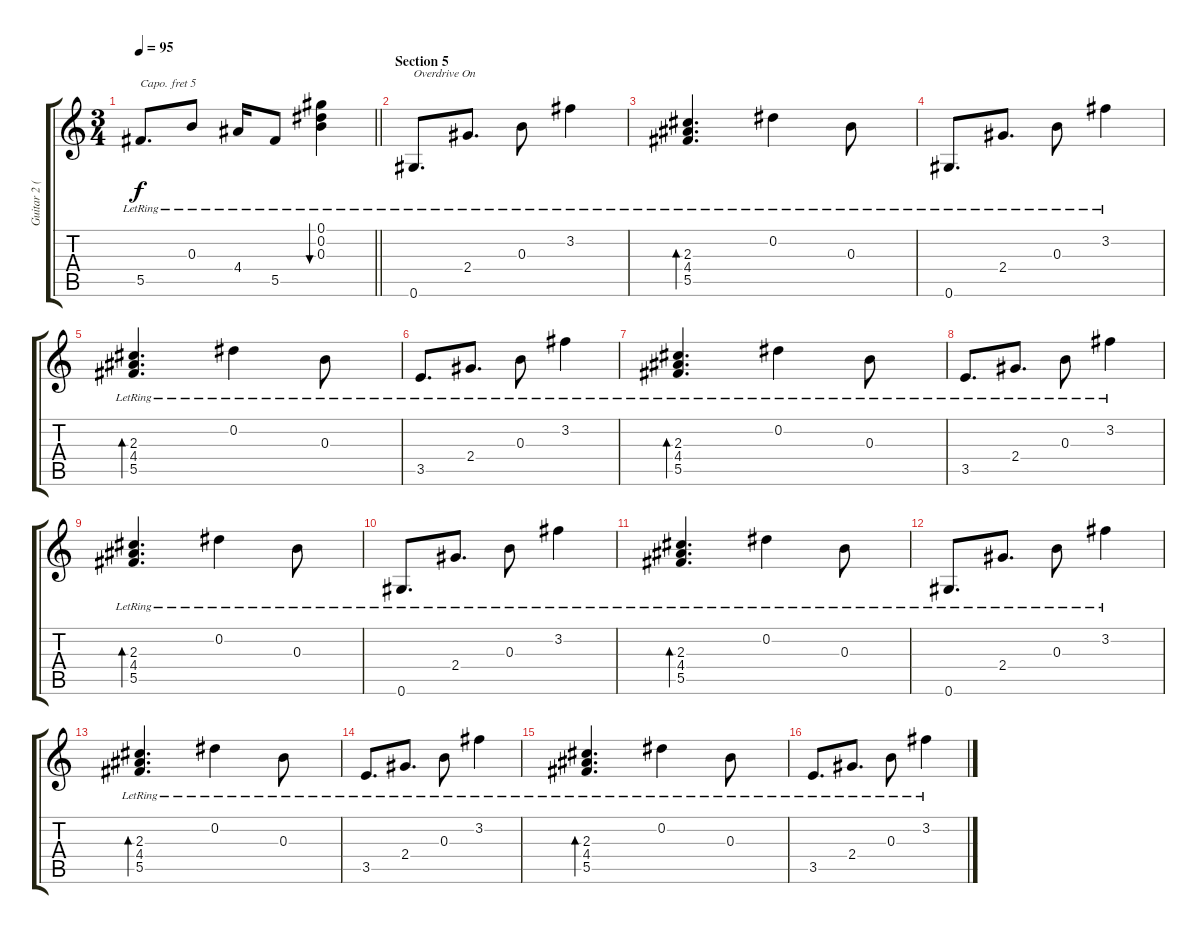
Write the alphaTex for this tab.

\track ("Guitar 2 (Clean w/ Capo on 5th Fret)" "Guitar 2 (") {instrument electricguitarclean}
\staff {score tabs}
\capo 5
\tuning (Eb4 Bb3 Gb3 Db3 Ab2 Eb2) {hide}
\ts (3 4)
\tempo 95
\clef g2
\barLineRight lightlight
\ks c
5.5{lr}.8{d dy f} 0.3{lr}.8 4.4{lr}.16 5.5{lr}.8 (0.1{lr} 0.2{lr} 0.3{lr}).4{bu 60} |
\section ("" "Section 5")
0.6{lr}.8{d txt "Overdrive On" instrument overdrivenguitar} 2.4{lr}.8{d} 0.3{lr}.8 3.2{lr}.4 |
(2.3{lr} 4.4{lr} 5.5{lr}).4{d bd 120} 0.2{lr}.4 0.3{lr}.8 |
0.6{lr}.8{d} 2.4{lr}.8{d} 0.3{lr}.8 3.2{lr}.4 |
(2.3{lr} 4.4{lr} 5.5{lr}).4{d bd 120} 0.2{lr}.4 0.3{lr}.8 |
3.5{lr}.8{d} 2.4{lr}.8{d} 0.3{lr}.8 3.2{lr}.4 |
(2.3{lr} 4.4{lr} 5.5{lr}).4{d bd 120} 0.2{lr}.4 0.3{lr}.8 |
3.5{lr}.8{d} 2.4{lr}.8{d} 0.3{lr}.8 3.2{lr}.4 |
(2.3{lr} 4.4{lr} 5.5{lr}).4{d bd 120} 0.2{lr}.4 0.3{lr}.8 |
0.6{lr}.8{d} 2.4{lr}.8{d} 0.3{lr}.8 3.2{lr}.4 |
(2.3{lr} 4.4{lr} 5.5{lr}).4{d bd 120} 0.2{lr}.4 0.3{lr}.8 |
0.6{lr}.8{d} 2.4{lr}.8{d} 0.3{lr}.8 3.2{lr}.4 |
(2.3{lr} 4.4{lr} 5.5{lr}).4{d bd 120} 0.2{lr}.4 0.3{lr}.8 |
3.5{lr}.8{d} 2.4{lr}.8{d} 0.3{lr}.8 3.2{lr}.4 |
(2.3{lr} 4.4{lr} 5.5{lr}).4{d bd 120} 0.2{lr}.4 0.3{lr}.8 |
3.5{lr}.8{d} 2.4{lr}.8{d} 0.3{lr}.8 3.2{lr}.4
